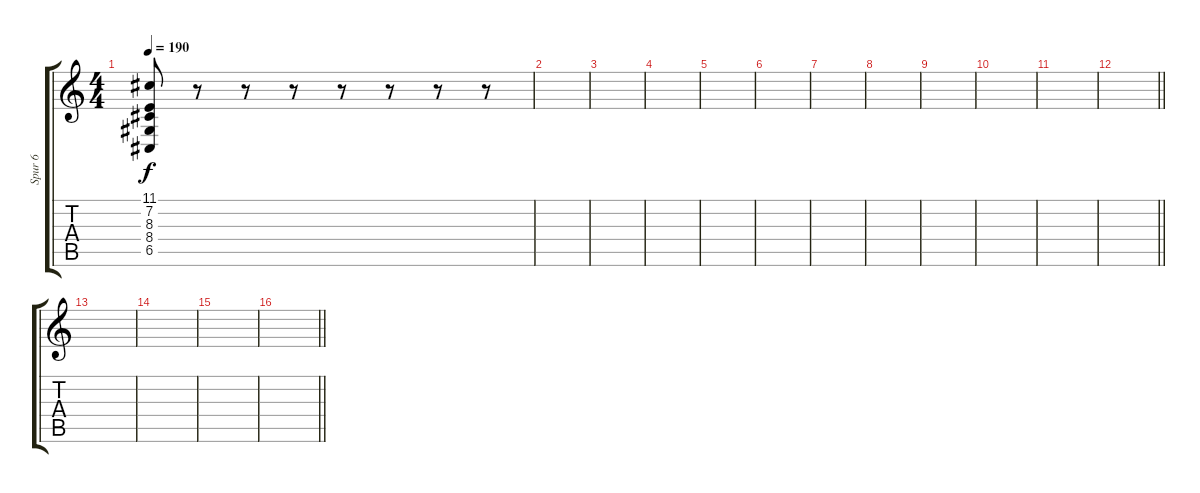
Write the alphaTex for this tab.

\track ("Spur 6" "Spur 6") {instrument choiraahs}
\staff {score tabs}
\tuning (D4 A3 F3 C3 G2 D2) {hide}
\ts (4 4)
\tempo 190
\clef g2
\ks c
(11.1 7.2 8.3 8.4 6.5).8{dy f} r.8 r.8 r.8 r.8 r.8 r.8 r.8 |
|
|
|
|
|
|
|
|
|
|
\barLineRight lightlight
|
|
|
|
\barLineRight lightlight
